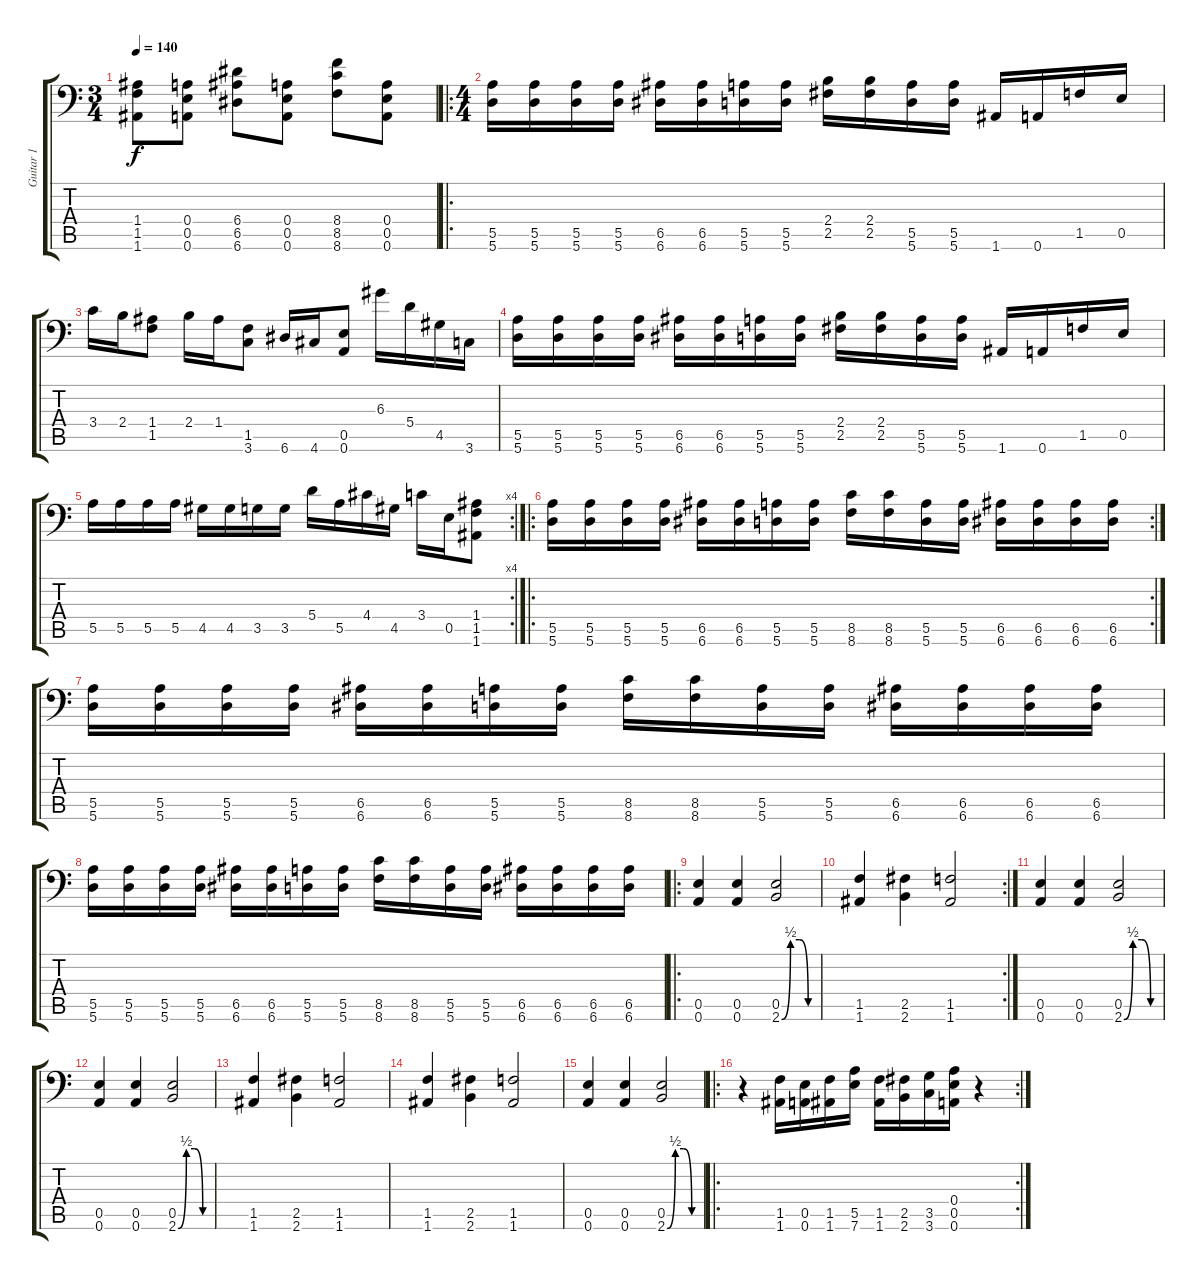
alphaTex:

\track ("Guitar 1" "Guitar 1") {instrument distortionguitar}
\staff {score tabs}
\tuning (B3 Gb3 D3 A2 E2 A1) {hide}
\ts (3 4)
\tempo 140
\clef f4
\ks c
(1.4 1.5 1.6).8{dy f instrument distortionguitar} (0.4 0.5 0.6).8 (6.4 6.5 6.6).8 (0.4 0.5 0.6).8 (8.4 8.5 8.6).8 (0.4 0.5 0.6).8 |
\ro
\ts (4 4)
(5.5 5.6).16 (5.5 5.6).16 (5.5 5.6).16 (5.5 5.6).16 (6.5 6.6).16 (6.5 6.6).16 (5.5 5.6).16 (5.5 5.6).16 (2.4 2.5).16 (2.4 2.5).16 (5.5 5.6).16 (5.5 5.6).16 1.6.16 0.6.16 1.5.16 0.5.16 |
3.4.16 2.4.16 (1.4 1.5).8 2.4.16 1.4.16 (1.5 3.6).8 6.6.16 4.6.16 (0.5 0.6).8 6.3.16 5.4.16 4.5.16 3.6.16 |
(5.5 5.6).16 (5.5 5.6).16 (5.5 5.6).16 (5.5 5.6).16 (6.5 6.6).16 (6.5 6.6).16 (5.5 5.6).16 (5.5 5.6).16 (2.4 2.5).16 (2.4 2.5).16 (5.5 5.6).16 (5.5 5.6).16 1.6.16 0.6.16 1.5.16 0.5.16 |
\rc 4
5.5.16 5.5.16 5.5.16 5.5.16 4.5.16 4.5.16 3.5.16 3.5.16 5.4.16 5.5.16 4.4.16 4.5.16 3.4.16 0.5.16 (1.4 1.5 1.6).8 |
\ro
\rc 2
(5.5 5.6).16 (5.5 5.6).16 (5.5 5.6).16 (5.5 5.6).16 (6.5 6.6).16 (6.5 6.6).16 (5.5 5.6).16 (5.5 5.6).16 (8.5 8.6).16 (8.5 8.6).16 (5.5 5.6).16 (5.5 5.6).16 (6.5 6.6).16 (6.5 6.6).16 (6.5 6.6).16 (6.5 6.6).16 |
(5.5 5.6).16 (5.5 5.6).16 (5.5 5.6).16 (5.5 5.6).16 (6.5 6.6).16 (6.5 6.6).16 (5.5 5.6).16 (5.5 5.6).16 (8.5 8.6).16 (8.5 8.6).16 (5.5 5.6).16 (5.5 5.6).16 (6.5 6.6).16 (6.5 6.6).16 (6.5 6.6).16 (6.5 6.6).16 |
(5.5 5.6).16 (5.5 5.6).16 (5.5 5.6).16 (5.5 5.6).16 (6.5 6.6).16 (6.5 6.6).16 (5.5 5.6).16 (5.5 5.6).16 (8.5 8.6).16 (8.5 8.6).16 (5.5 5.6).16 (5.5 5.6).16 (6.5 6.6).16 (6.5 6.6).16 (6.5 6.6).16 (6.5 6.6).16 |
\ro
(0.5 0.6).4 (0.5 0.6).4 (0.5 2.6{be (custom 0 0 15 2 30 2 45 0 60 0)}).2 |
\rc 2
(1.5 1.6).4 (2.5 2.6).4 (1.5 1.6).2 |
(0.5 0.6).4 (0.5 0.6).4 (0.5 2.6{be (custom 0 0 15 2 30 2 45 0 60 0)}).2 |
(0.5 0.6).4 (0.5 0.6).4 (0.5 2.6{be (custom 0 0 15 2 30 2 45 0 60 0)}).2 |
(1.5 1.6).4 (2.5 2.6).4 (1.5 1.6).2 |
(1.5 1.6).4 (2.5 2.6).4 (1.5 1.6).2 |
(0.5 0.6).4 (0.5 0.6).4 (0.5 2.6{be (custom 0 0 15 2 30 2 45 0 60 0)}).2 |
\ro
\rc 2
r.4 (1.5 1.6).16 (0.5 0.6).16 (1.5 1.6).16 (5.5 7.6).16 (1.5 1.6).16 (2.5 2.6).16 (3.5 3.6).16 (0.4 0.5 0.6).16 r.4
